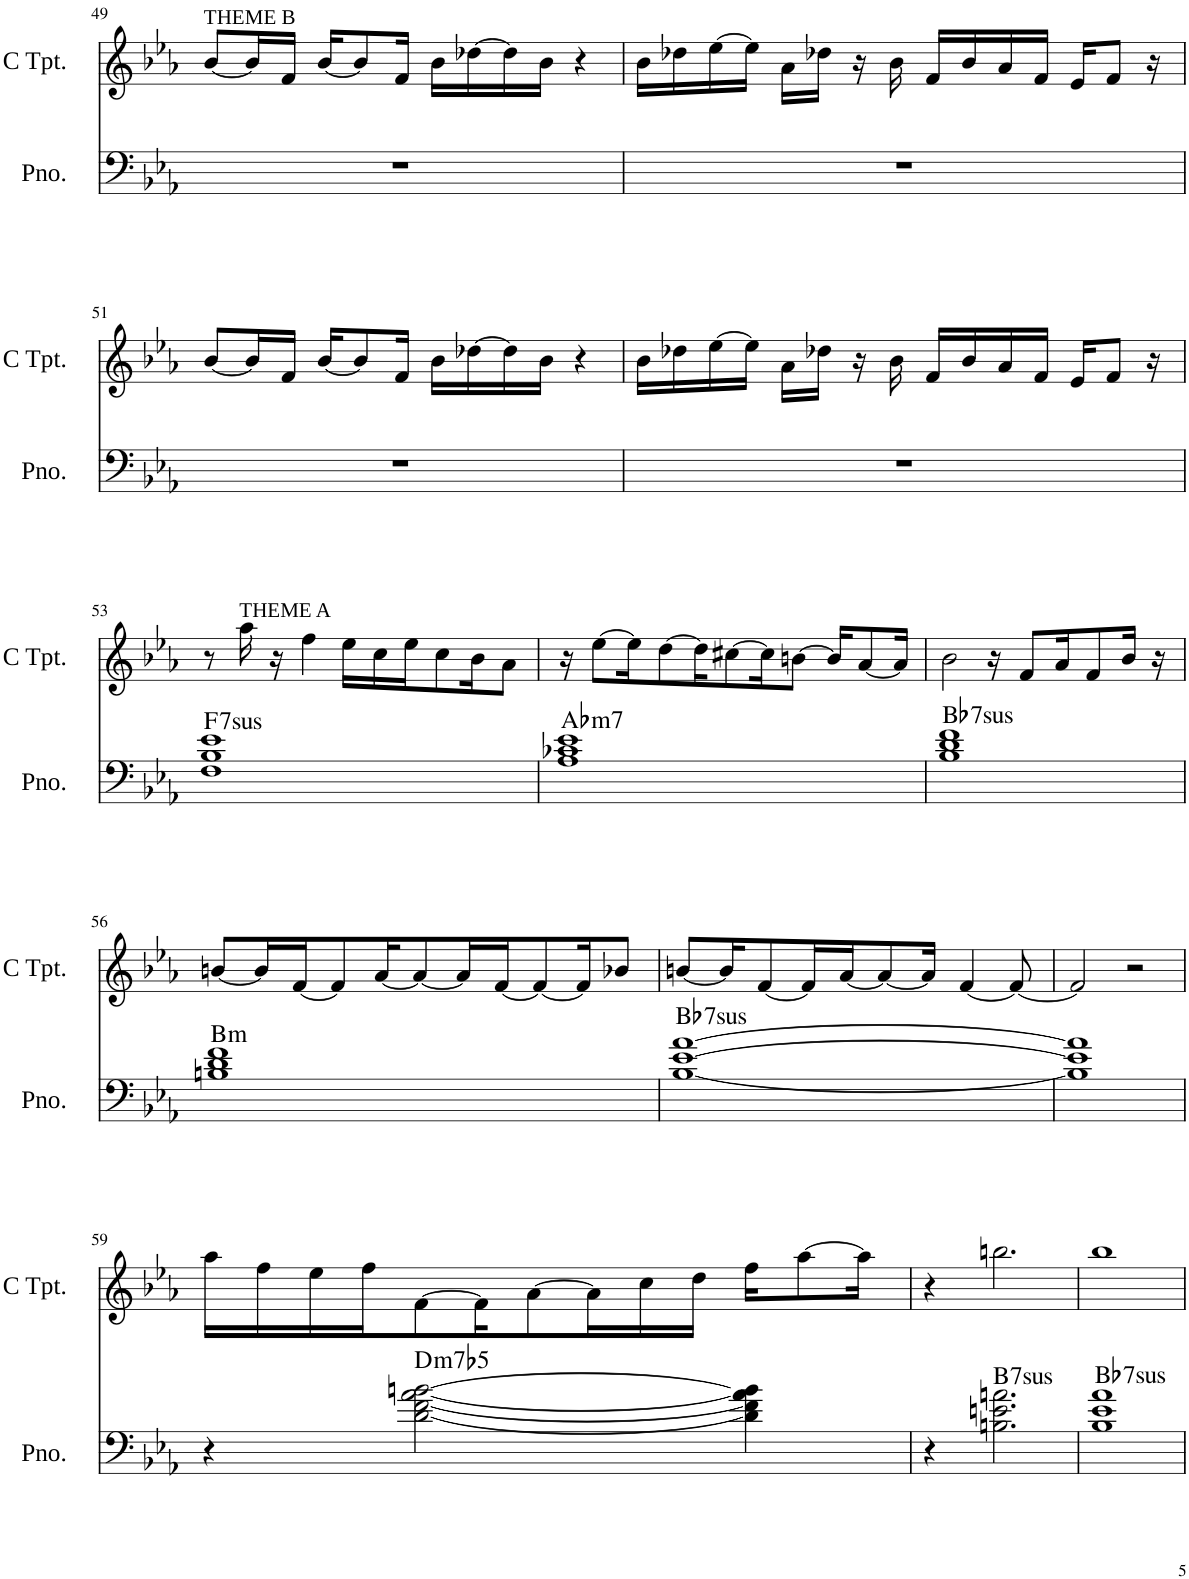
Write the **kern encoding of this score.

**kern	**harte	**kern
*part2	*part2	*part1
*staff2	*	*staff1
*I"Piano	*	*I"C Trumpet
*I'Pno.	*	*I'C Tpt.
!!LO:PB:g=z
*clefF4	*	*clefG2
*k[b-e-a-]	*	*k[b-e-a-]
=49	=49	=49
!	!	!LO:TX:a:t=THEME B
1r	.	[8b-/L
.	.	16b-/L]
.	.	16f/JJ
.	.	[16b-/KL
.	.	8b-/]
.	.	16f/Jk
.	.	16b-\LL
.	.	[16dd-X\
.	.	16dd-\]
.	.	16b-\JJ
.	.	4r
=50	=50	=50
1r	.	16b-\LL
.	.	16dd-X\
.	.	[16ee-\
.	.	16ee-\JJ]
.	.	16a-\LL
.	.	16dd-X\JJ
.	.	16r
.	.	16b-\
.	.	16f/LL
.	.	16b-/
.	.	16a-/
.	.	16f/JJ
.	.	16e-/KL
.	.	8f/J
.	.	16r
!!LO:LB:g=z
=51	=51	=51
1r	.	[8b-/L
.	.	16b-/L]
.	.	16f/JJ
.	.	[16b-/KL
.	.	8b-/]
.	.	16f/Jk
.	.	16b-\LL
.	.	[16dd-X\
.	.	16dd-\]
.	.	16b-\JJ
.	.	4r
=52	=52	=52
1r	.	16b-\LL
.	.	16dd-X\
.	.	[16ee-\
.	.	16ee-\JJ]
.	.	16a-\LL
.	.	16dd-X\JJ
.	.	16r
.	.	16b-\
.	.	16f/LL
.	.	16b-/
.	.	16a-/
.	.	16f/JJ
.	.	16e-/KL
.	.	8f/J
.	.	16r
!!LO:LB:g=z
=53	=53	=53
!	!LO:H:kt=7sus	!
1F 1B- 1e-	F:sus4(7)	8r
!	!	!LO:TX:a:t=THEME A
.	.	16aa-\
.	.	16r
.	.	4ff\
.	.	16ee-\LL
.	.	16cc\
.	.	16ee-\J
.	.	8cc\
.	.	16b-\K
.	.	8a-\J
=54	=54	=54
!	!LO:H:kt=m7	!
1A- 1c-X 1e-	Ab:min7	16r
.	.	[8ee-\L
.	.	16ee-\K]
.	.	[8dd\
.	.	16dd\K]
.	.	[8cc#X\
.	.	16cc#\K]
.	.	[8bn\J
.	.	16b/KL]
.	.	[8a-/
.	.	16a-/Jk]
=55	=55	=55
!	!LO:H:kt=7sus	!
1B- 1d 1f	Bb:sus4(7)	2b-\
.	.	16r
.	.	8f/L
.	.	16a-/K
.	.	8f/
.	.	16b-/Jk
.	.	16r
!!LO:LB:g=z
=56	=56	=56
!	!LO:H:kt=m	!
1Bn 1d 1f	B:min	[8bn/L
.	.	16b/L]
.	.	[16f/J
.	.	8f/]
.	.	[16a-/K
.	.	8a-/_
.	.	16a-/L]
.	.	[16f/J
.	.	8f/_
.	.	16f/K]
.	.	8b-X/J
=57	=57	=57
!	!LO:H:kt=7sus	!
[1B- [1e- [1a-	Bb:sus4(7)	[8bn/L
.	.	16b/K]
.	.	[8f/
.	.	16f/L]
.	.	[16a-/J
.	.	8a-/_
.	.	16a-/Jk]
.	.	[4f/
.	.	8f/_
=58	=58	=58
1B-] 1e-] 1a-]	.	2f/]
.	.	2r
!!LO:LB:g=z
=59	=59	=59
4r	.	16aa-\LL
.	.	16ff\
.	.	16ee-\
.	.	16ff\J
!	!LO:H:kt=m7b5	!
[2d\ [2f\ [2a-\ [2bn\	D:hdim7	[8f\
.	.	16f\K]
.	.	[8a-\
.	.	16a-\L]
.	.	16cc\
.	.	16dd\JJ
4d\] 4f\] 4a-\] 4b\]	.	16ff\KL
.	.	[8aa-\
.	.	16aa-\Jk]
=60	=60	=60
4r	.	4r
!	!LO:H:kt=7sus	!
2.Bn\ 2.en\ 2.an\	B:sus4(7)	2.bbn\
=61	=61	=61
!	!LO:H:kt=7sus	!
1B- 1e- 1a-	Bb:sus4(7)	1bb-
=	=	=
*-	*-	*-
